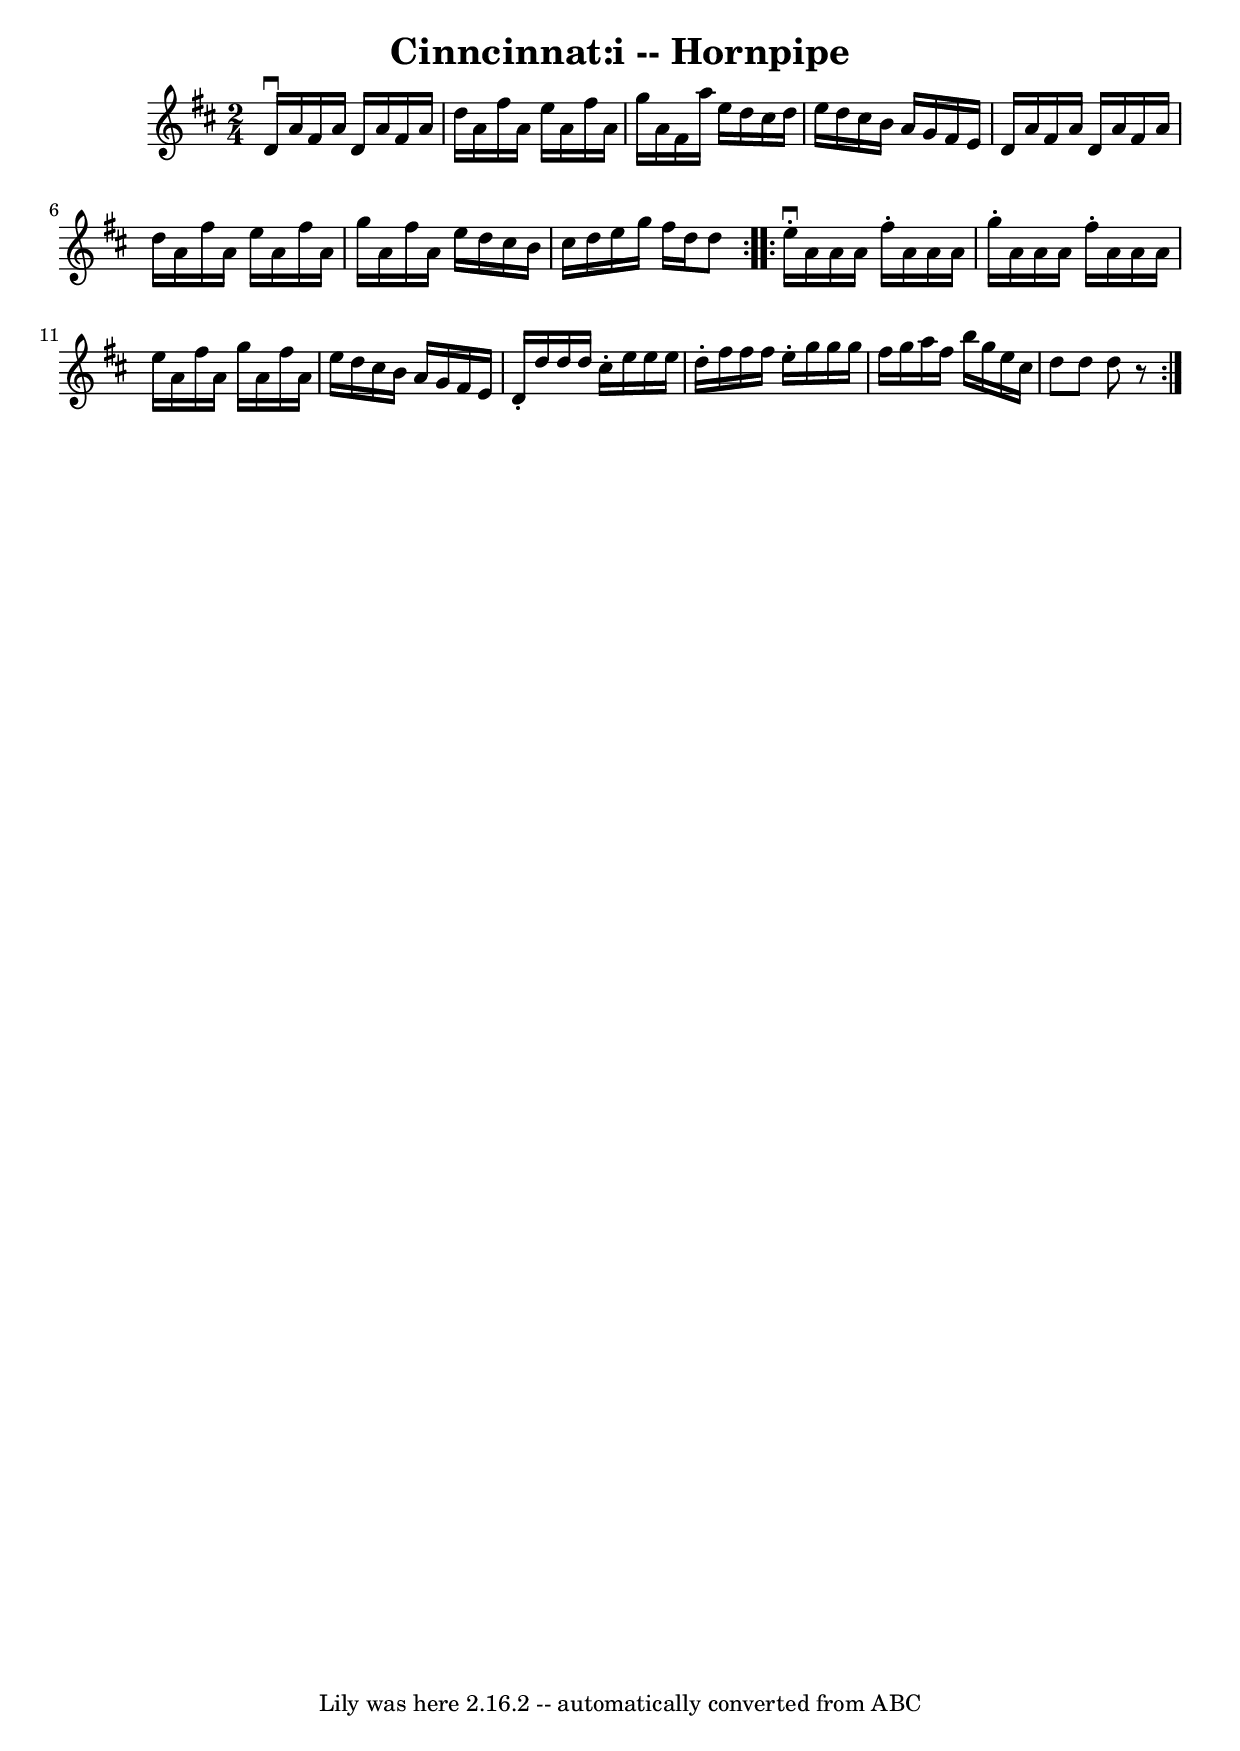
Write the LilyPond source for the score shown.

\version "2.16.2"
\include "Mammoth.ily"
\header {
  %% book = "Cole's 1000 Fiddle Tunes"
  crossRefNumber = "1"
  footnotes = ""
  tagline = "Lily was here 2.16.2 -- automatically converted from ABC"
  title = "Cinncinnat:i -- Hornpipe"

}
voicedefault =  {



  \repeat volta 2 {

    \time 2/4 
    \key d \major d'16^\downbow a'16 fis'16 a'16 d'16    
    a'16 fis'16 a'16  |
    d''16 a'16 fis''16 a'16 e''16    
    a'16 fis''16 a'16  |
    g''16 a'16 fis'16 a''16 e''16   
    d''16 cis''16 d''16  |
    e''16 d''16 cis''16 b'16    
    a'16 g'16 fis'16 e'16  |
    d'16 a'16 fis'16 a'16    
    d'16 a'16 fis'16 a'16  |
    d''16 a'16 fis''16 a'16    
    e''16 a'16 fis''16 a'16  |
    g''16 a'16 fis''16 a'16   
    e''16 d''16 cis''16 b'16  |
    cis''16 d''16 e''16    
    g''16 fis''16 d''16 d''8  
  }     
  \repeat volta 2 {
    e''16^\downbow-.  
    a'16 a'16 a'16 fis''16 -. a'16 a'16 a'16  |
    g''16 -. 
    a'16 a'16 a'16 fis''16 -. a'16 a'16 a'16  |
    e''16   
    a'16 fis''16 a'16 g''16 a'16 fis''16 a'16  |
    e''16  
    d''16 cis''16 b'16 a'16 g'16 fis'16 e'16  |
    d'16 
    -. d''16 d''16 d''16 cis''16 -. e''16 e''16 e''16  |
    
    d''16 -. fis''16 fis''16 fis''16 e''16 -. g''16 g''16 g''16 
    |
    fis''16 g''16 a''16 fis''16 b''16 g''16 e''16    
    cis''16  |
    d''8 d''8 d''8    r8 
  }   

}

\score{
  <<

    \context Staff="default"
    {
      \voicedefault 
      
    }

  >>
  \layout {
    
  }
  \midi {
  }

}
